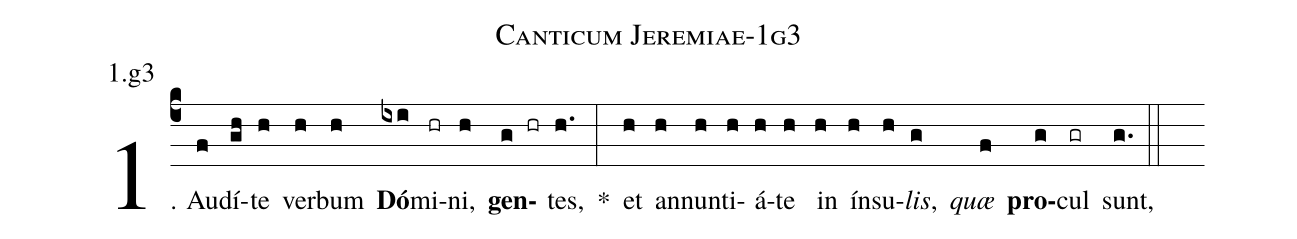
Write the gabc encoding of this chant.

name: Canticum Jeremiae-1g3;
annotation: 1.g3;
%%
(c4)1. Au(f)dí(gh)te(h) ver(h)bum(h) <b>Dó</b>(ixi)mi(hr)ni,(h) <b>gen</b>(g hr)tes,(h.) *(:) et(h) an(h)nun(h)ti(h)á(h)te(h) in(h) ín(h)su(h)<i>lis</i>,(g) <i>quæ</i>(f) <b>pro</b>(g)cul(gr) sunt,(g.) (::)
